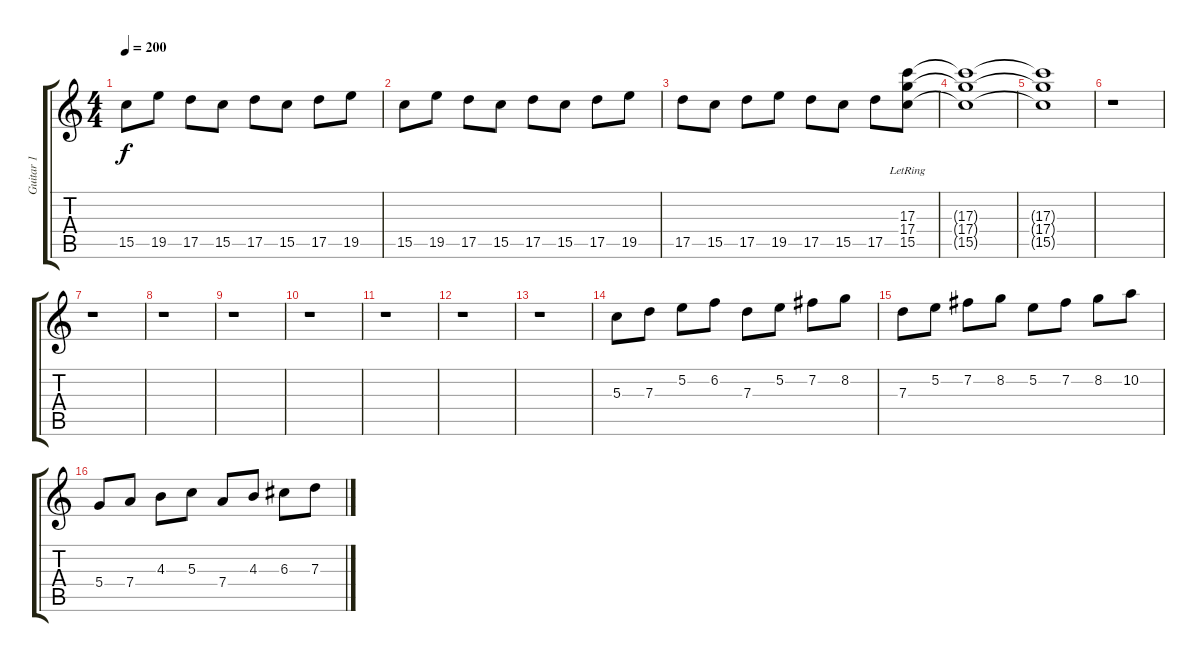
\track ("Guitar 1" "Guitar 1") {instrument distortionguitar}
\staff {score tabs}
\tuning (E4 B3 G3 D3 A2 E2) {hide}
\ts (4 4)
\tempo 200
\clef g2
\ks c
15.5.8{dy f} 19.5.8 17.5.8 15.5.8 17.5.8 15.5.8 17.5.8 19.5.8 |
15.5.8 19.5.8 17.5.8 15.5.8 17.5.8 15.5.8 17.5.8 19.5.8 |
17.5.8 15.5.8 17.5.8 19.5.8 17.5.8 15.5.8 17.5.8 (17.3{lr} 17.4{lr} 15.5{lr}).8 |
(17.3{t} 17.4{t} 15.5{t}).1 |
(17.3{t} 17.4{t} 15.5{t}).1 |
r.1 |
r.1 |
r.1 |
r.1 |
r.1 |
r.1 |
r.1 |
r.1 |
5.3.8 7.3.8 5.2.8 6.2.8 7.3.8 5.2.8 7.2.8 8.2.8 |
7.3.8 5.2.8 7.2.8 8.2.8 5.2.8 7.2.8 8.2.8 10.2.8 |
5.4.8 7.4.8 4.3.8 5.3.8 7.4.8 4.3.8 6.3.8 7.3.8
